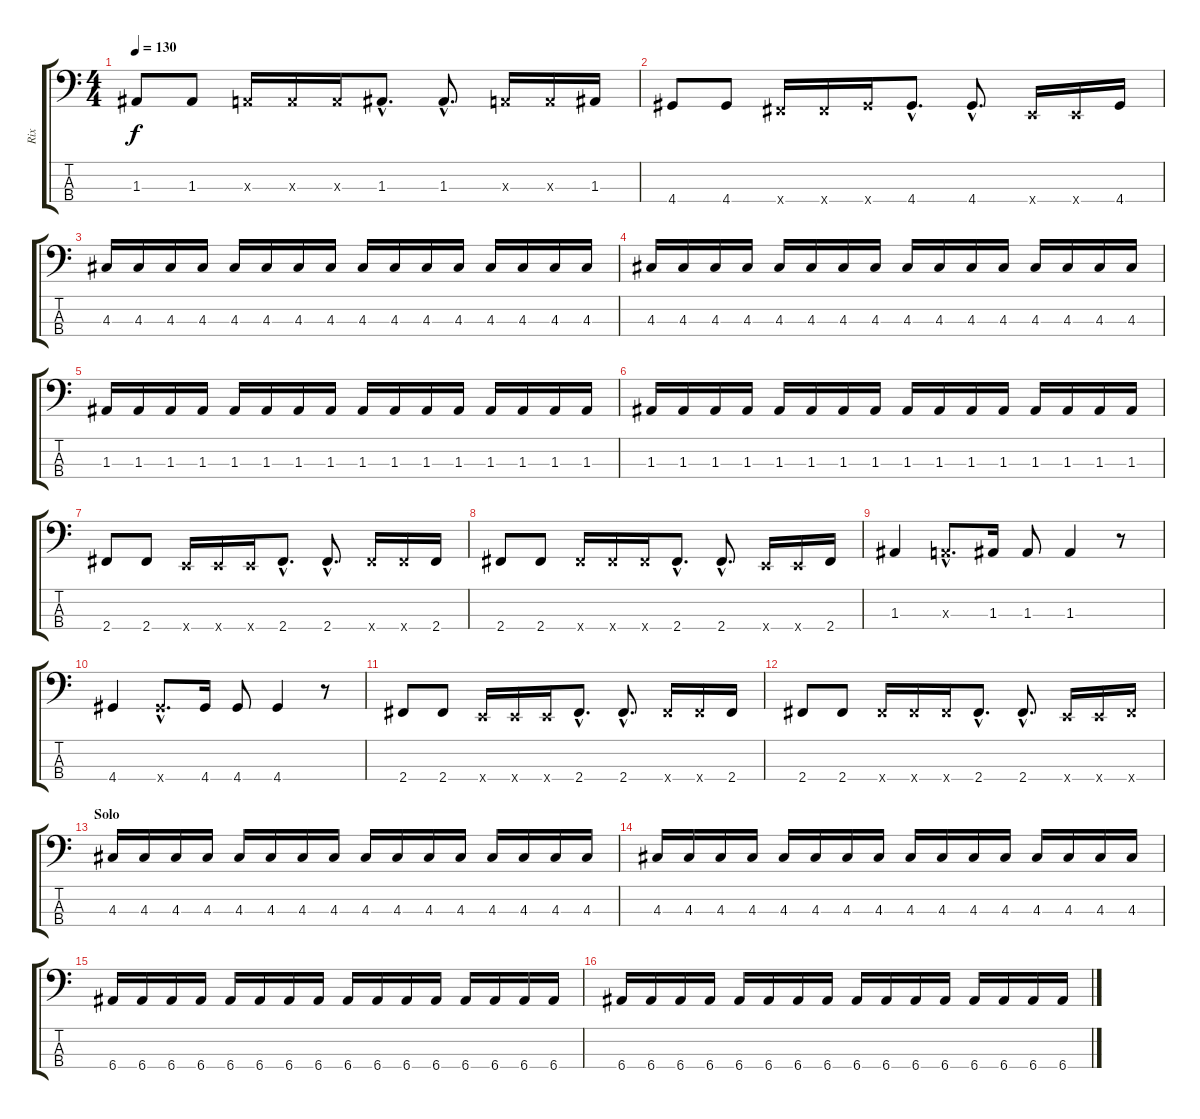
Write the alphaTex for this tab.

\track ("Rix" "Rix") {instrument electricbasspick}
\staff {score tabs}
\tuning (G2 D2 A1 E1) {hide}
\ts (4 4)
\tempo 130
\clef f4
\ks c
1.3.8{dy f} 1.3.8 0.3{x}.16 0.3{x}.16 0.3{x}.16 1.3{hac}.8{d} 1.3{hac}.8{d} 0.3{x}.16 0.3{x}.16 1.3.16 |
4.4.8 4.4.8 2.4{x}.16 2.4{x}.16 4.4{x}.16 4.4{hac}.8{d} 4.4{hac}.8{d} 0.4{x}.16 0.4{x}.16 4.4.16 |
4.3.16 4.3.16 4.3.16 4.3.16 4.3.16 4.3.16 4.3.16 4.3.16 4.3.16 4.3.16 4.3.16 4.3.16 4.3.16 4.3.16 4.3.16 4.3.16 |
4.3.16 4.3.16 4.3.16 4.3.16 4.3.16 4.3.16 4.3.16 4.3.16 4.3.16 4.3.16 4.3.16 4.3.16 4.3.16 4.3.16 4.3.16 4.3.16 |
1.3.16 1.3.16 1.3.16 1.3.16 1.3.16 1.3.16 1.3.16 1.3.16 1.3.16 1.3.16 1.3.16 1.3.16 1.3.16 1.3.16 1.3.16 1.3.16 |
1.3.16 1.3.16 1.3.16 1.3.16 1.3.16 1.3.16 1.3.16 1.3.16 1.3.16 1.3.16 1.3.16 1.3.16 1.3.16 1.3.16 1.3.16 1.3.16 |
2.4.8 2.4.8 0.4{x}.16 0.4{x}.16 0.4{x}.16 2.4{hac}.8{d} 2.4{hac}.8{d} 2.4{x}.16 2.4{x}.16 2.4.16 |
2.4.8 2.4.8 2.4{x}.16 2.4{x}.16 2.4{x}.16 2.4{hac}.8{d} 2.4{hac}.8{d} 0.4{x}.16 0.4{x}.16 2.4.16 |
1.3.4 0.3{hac x}.8{d} 1.3.16 1.3.8 1.3.4 r.8 |
4.4.4 4.4{hac x}.8{d} 4.4.16 4.4.8 4.4.4 r.8 |
2.4.8 2.4.8 0.4{x}.16 0.4{x}.16 0.4{x}.16 2.4{hac}.8{d} 2.4{hac}.8{d} 2.4{x}.16 2.4{x}.16 2.4.16 |
2.4.8 2.4.8 2.4{x}.16 2.4{x}.16 2.4{x}.16 2.4{hac}.8{d} 2.4{hac}.8{d} 0.4{x}.16 0.4{x}.16 2.4{x}.16 |
\section ("" "Solo")
4.3.16 4.3.16 4.3.16 4.3.16 4.3.16 4.3.16 4.3.16 4.3.16 4.3.16 4.3.16 4.3.16 4.3.16 4.3.16 4.3.16 4.3.16 4.3.16 |
4.3.16 4.3.16 4.3.16 4.3.16 4.3.16 4.3.16 4.3.16 4.3.16 4.3.16 4.3.16 4.3.16 4.3.16 4.3.16 4.3.16 4.3.16 4.3.16 |
6.4.16 6.4.16 6.4.16 6.4.16 6.4.16 6.4.16 6.4.16 6.4.16 6.4.16 6.4.16 6.4.16 6.4.16 6.4.16 6.4.16 6.4.16 6.4.16 |
6.4.16 6.4.16 6.4.16 6.4.16 6.4.16 6.4.16 6.4.16 6.4.16 6.4.16 6.4.16 6.4.16 6.4.16 6.4.16 6.4.16 6.4.16 6.4.16
